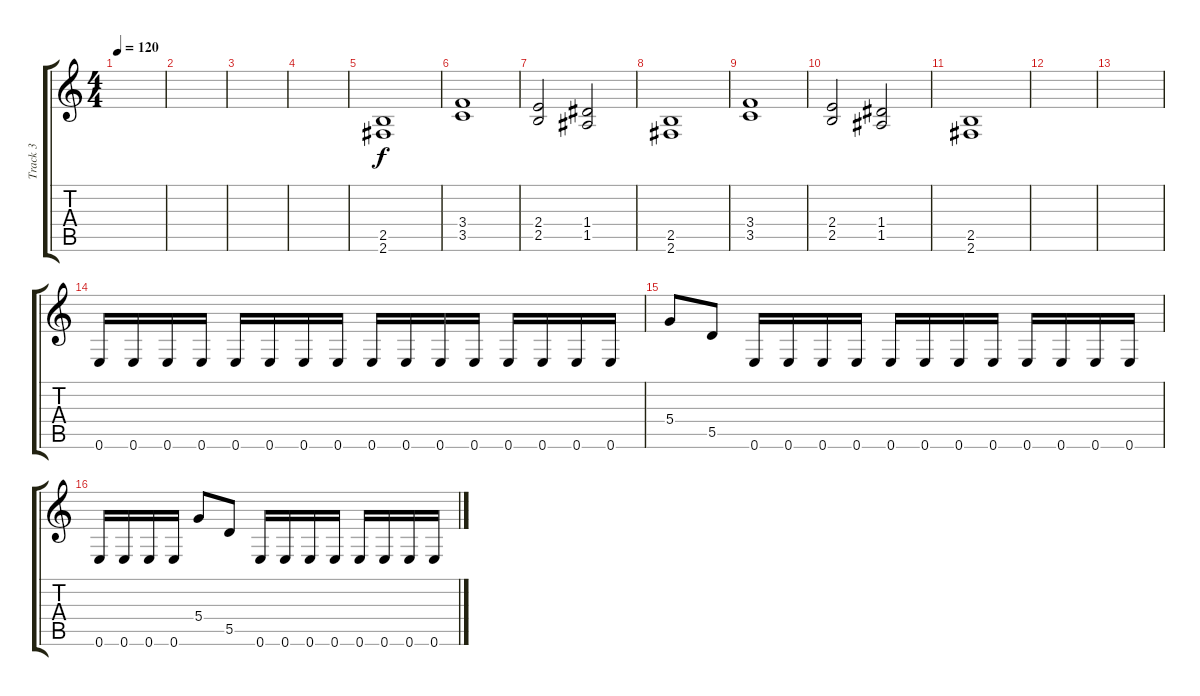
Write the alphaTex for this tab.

\track ("Track 3" "Track 3") {instrument distortionguitar}
\staff {score tabs}
\tuning (E4 B3 G3 D3 A2 E2) {hide}
\ts (4 4)
\tempo 120
\clef g2
\ks c
|
|
|
|
(2.5 2.6).1 |
(3.4 3.5).1 |
(2.4 2.5).2 (1.4 1.5).2 |
(2.5 2.6).1 |
(3.4 3.5).1 |
(2.4 2.5).2 (1.4 1.5).2 |
(2.5 2.6).1 |
|
|
0.6.16 0.6.16 0.6.16 0.6.16 0.6.16 0.6.16 0.6.16 0.6.16 0.6.16 0.6.16 0.6.16 0.6.16 0.6.16 0.6.16 0.6.16 0.6.16 |
5.4.8 5.5.8 0.6.16 0.6.16 0.6.16 0.6.16 0.6.16 0.6.16 0.6.16 0.6.16 0.6.16 0.6.16 0.6.16 0.6.16 |
0.6.16 0.6.16 0.6.16 0.6.16 5.4.8 5.5.8 0.6.16 0.6.16 0.6.16 0.6.16 0.6.16 0.6.16 0.6.16 0.6.16
